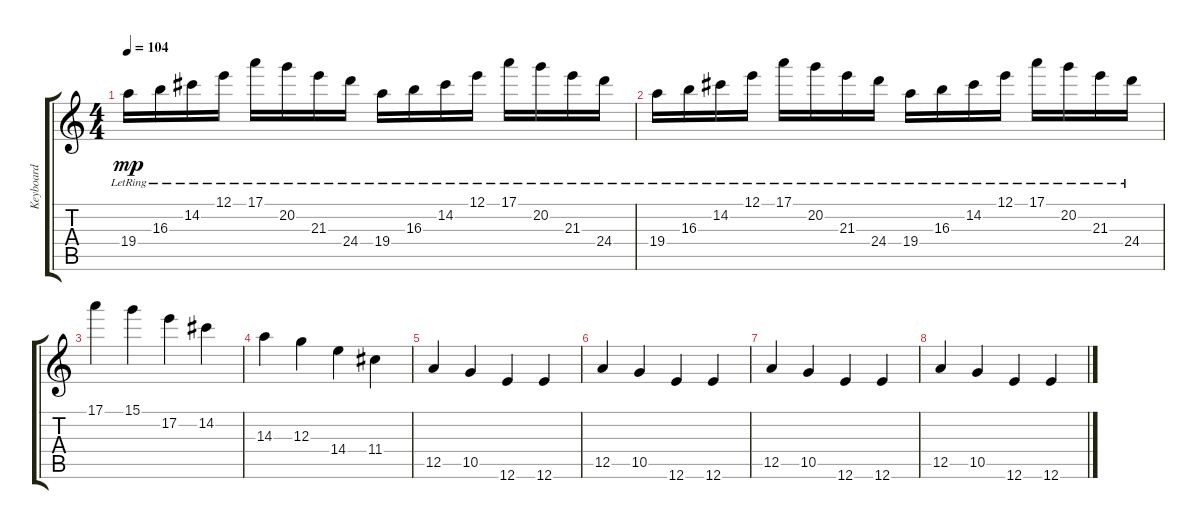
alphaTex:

\track ("Keyboard" "Keyboard") {instrument rockorgan}
\staff {score tabs}
\tuning (E5 B4 G4 D4 A3 E3) {hide}
\ts (4 4)
\tempo 104
\clef g2
\ks c
19.4{lr}.16{dy mp volume 6} 16.3{lr}.16 14.2{lr}.16 12.1{lr}.16 17.1{lr}.16 20.2{lr}.16 21.3{lr}.16 24.4{lr}.16 19.4{lr}.16 16.3{lr}.16 14.2{lr}.16 12.1{lr}.16 17.1{lr}.16 20.2{lr}.16 21.3{lr}.16 24.4{lr}.16 |
19.4{lr}.16 16.3{lr}.16 14.2{lr}.16 12.1{lr}.16 17.1{lr}.16 20.2{lr}.16 21.3{lr}.16 24.4{lr}.16 19.4{lr}.16 16.3{lr}.16 14.2{lr}.16 12.1{lr}.16 17.1{lr}.16 20.2{lr}.16 21.3{lr}.16 24.4{lr}.16 |
17.1.4{volume 4} 15.1.4 17.2.4 14.2.4 |
14.3.4 12.3.4 14.4.4 11.4.4 |
12.5.4{volume 2} 10.5.4 12.6.4 12.6.4 |
12.5.4 10.5.4 12.6.4 12.6.4 |
12.5.4{volume 0} 10.5.4 12.6.4 12.6.4 |
12.5.4 10.5.4 12.6.4 12.6.4
